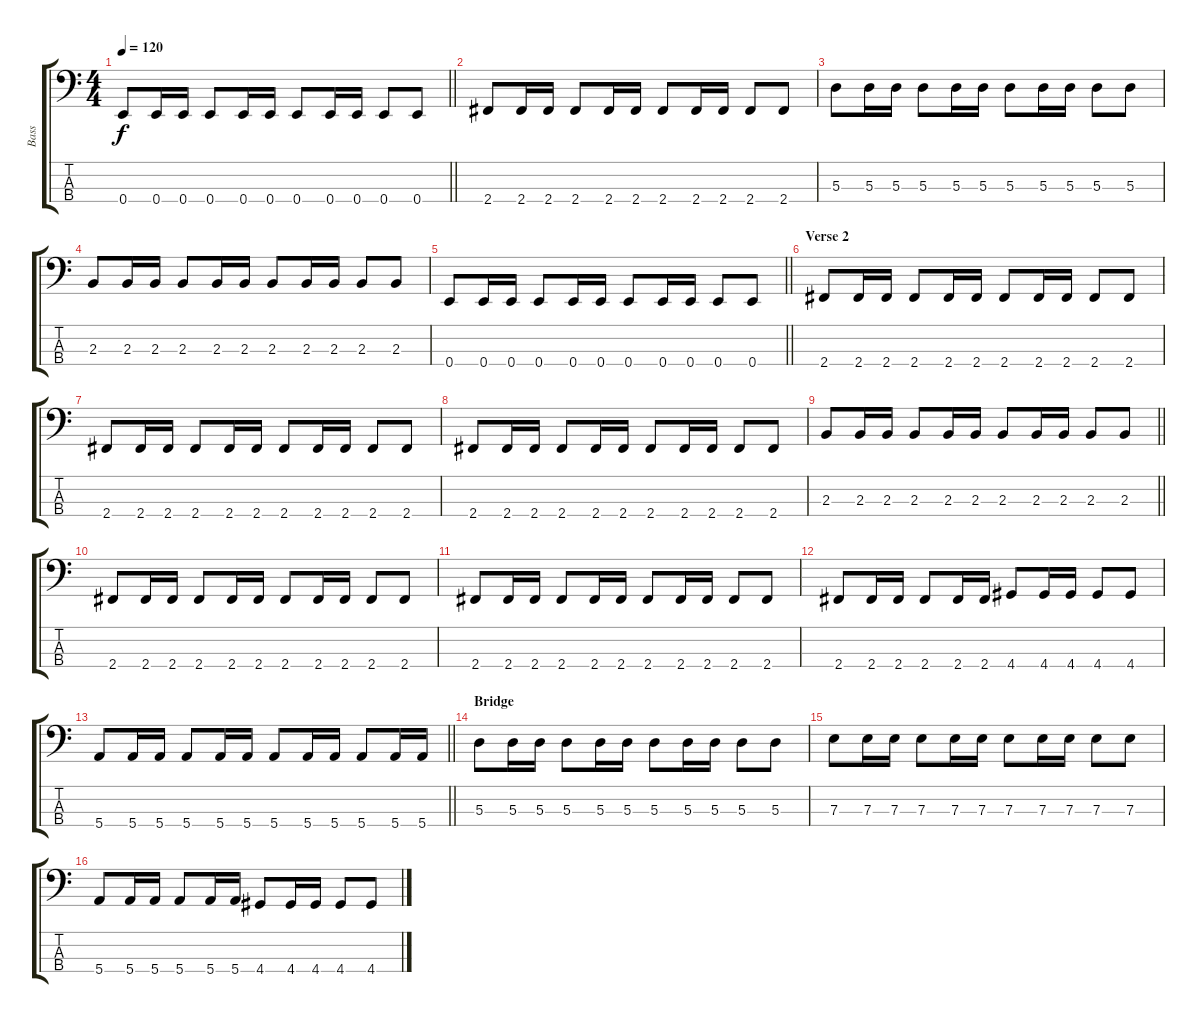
\track ("Bass" "Bass") {instrument electricbasspick}
\staff {score tabs}
\tuning (G2 D2 A1 E1) {hide}
\ts (4 4)
\tempo 120
\clef f4
\barLineRight lightlight
\ks c
0.4.8{dy f} 0.4.16 0.4.16 0.4.8 0.4.16 0.4.16 0.4.8 0.4.16 0.4.16 0.4.8 0.4.8 |
2.4.8 2.4.16 2.4.16 2.4.8 2.4.16 2.4.16 2.4.8 2.4.16 2.4.16 2.4.8 2.4.8 |
5.3.8 5.3.16 5.3.16 5.3.8 5.3.16 5.3.16 5.3.8 5.3.16 5.3.16 5.3.8 5.3.8 |
2.3.8 2.3.16 2.3.16 2.3.8 2.3.16 2.3.16 2.3.8 2.3.16 2.3.16 2.3.8 2.3.8 |
\barLineRight lightlight
0.4.8 0.4.16 0.4.16 0.4.8 0.4.16 0.4.16 0.4.8 0.4.16 0.4.16 0.4.8 0.4.8 |
\section ("" "Verse 2")
2.4.8 2.4.16 2.4.16 2.4.8 2.4.16 2.4.16 2.4.8 2.4.16 2.4.16 2.4.8 2.4.8 |
2.4.8 2.4.16 2.4.16 2.4.8 2.4.16 2.4.16 2.4.8 2.4.16 2.4.16 2.4.8 2.4.8 |
2.4.8 2.4.16 2.4.16 2.4.8 2.4.16 2.4.16 2.4.8 2.4.16 2.4.16 2.4.8 2.4.8 |
\barLineRight lightlight
2.3.8 2.3.16 2.3.16 2.3.8 2.3.16 2.3.16 2.3.8 2.3.16 2.3.16 2.3.8 2.3.8 |
2.4.8 2.4.16 2.4.16 2.4.8 2.4.16 2.4.16 2.4.8 2.4.16 2.4.16 2.4.8 2.4.8 |
2.4.8 2.4.16 2.4.16 2.4.8 2.4.16 2.4.16 2.4.8 2.4.16 2.4.16 2.4.8 2.4.8 |
2.4.8 2.4.16 2.4.16 2.4.8 2.4.16 2.4.16 4.4.8 4.4.16 4.4.16 4.4.8 4.4.8 |
\barLineRight lightlight
5.4.8 5.4.16 5.4.16 5.4.8 5.4.16 5.4.16 5.4.8 5.4.16 5.4.16 5.4.8 5.4.16 5.4.16 |
\section ("" "Bridge")
5.3.8 5.3.16 5.3.16 5.3.8 5.3.16 5.3.16 5.3.8 5.3.16 5.3.16 5.3.8 5.3.8 |
7.3.8 7.3.16 7.3.16 7.3.8 7.3.16 7.3.16 7.3.8 7.3.16 7.3.16 7.3.8 7.3.8 |
5.4.8 5.4.16 5.4.16 5.4.8 5.4.16 5.4.16 4.4.8 4.4.16 4.4.16 4.4.8 4.4.8
